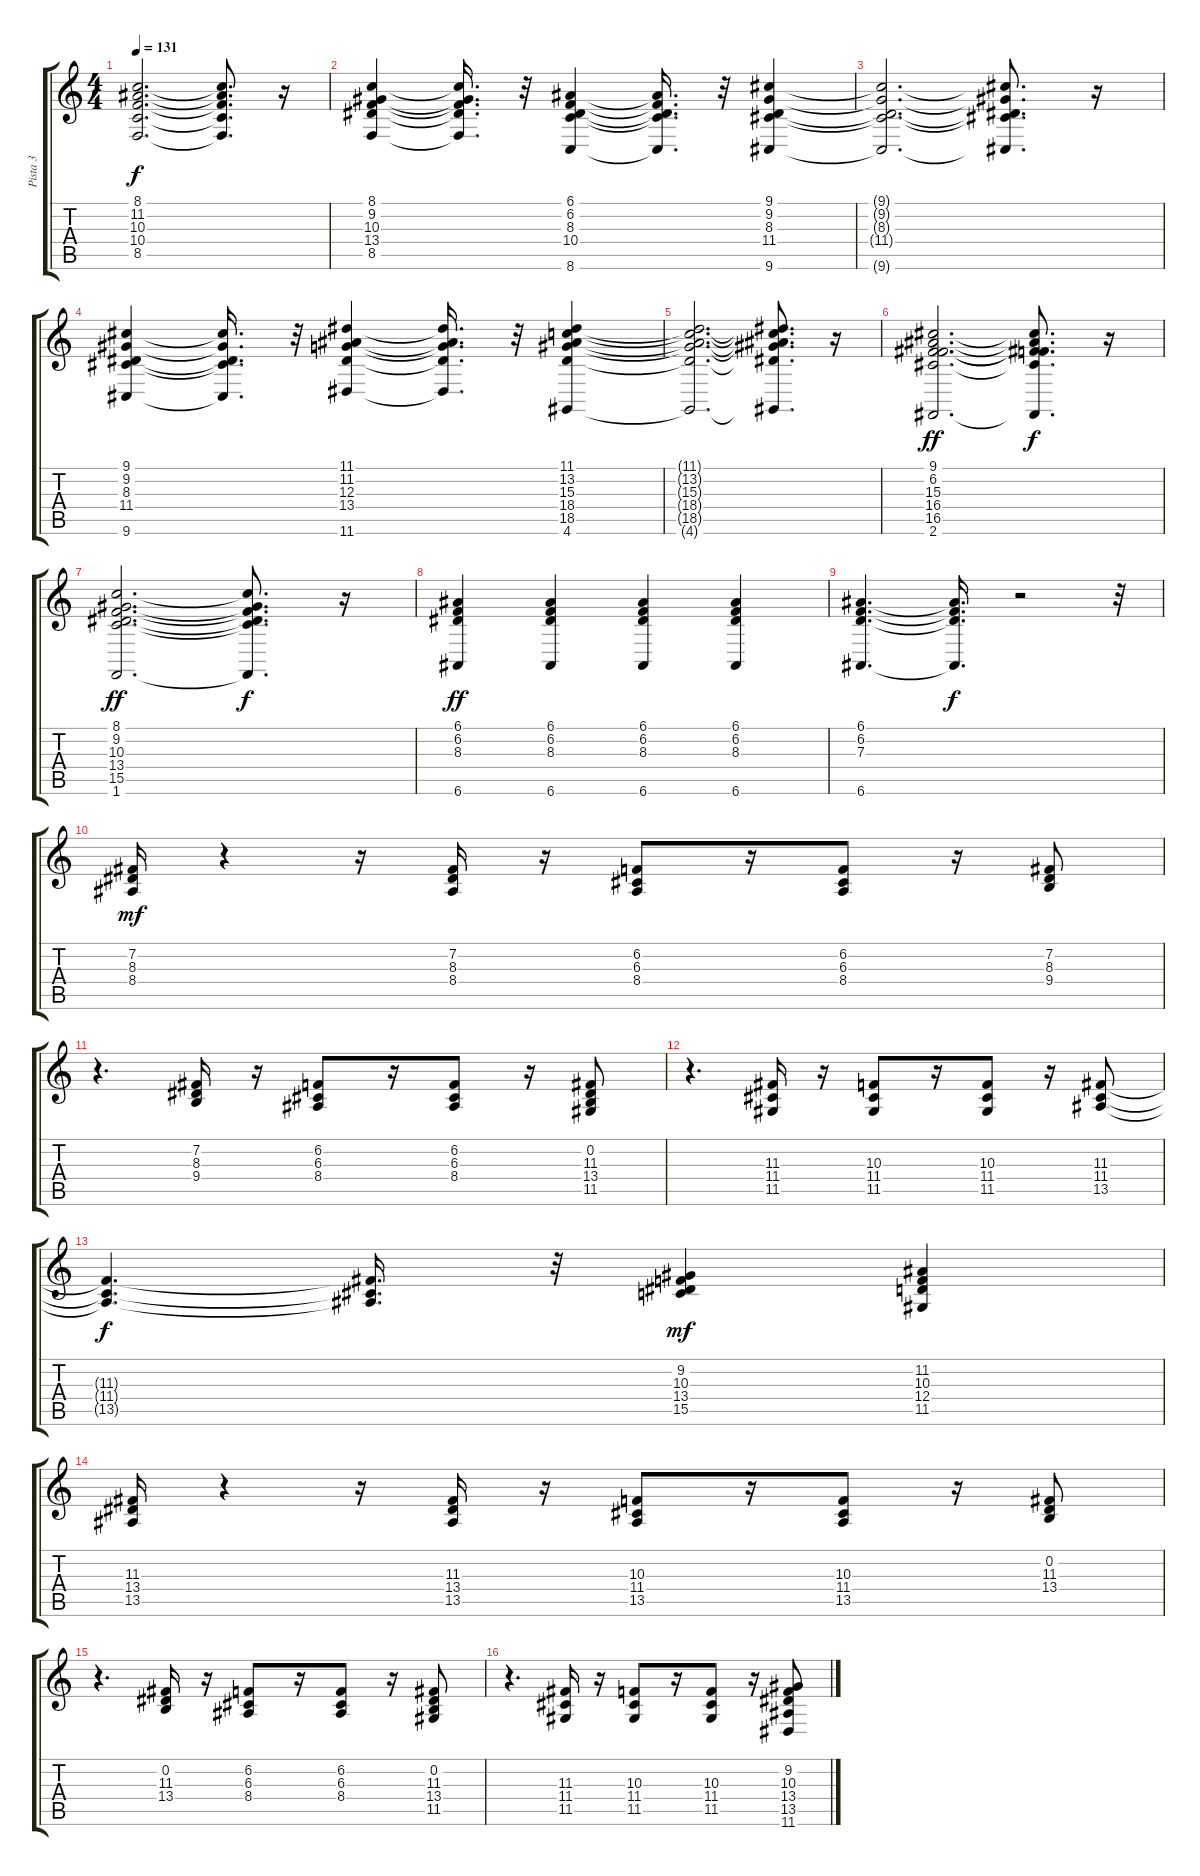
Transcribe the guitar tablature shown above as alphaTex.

\track ("Pista 3" "Pista 3") {instrument brightacousticpiano}
\staff {score tabs}
\tuning (E4 B3 G3 D3 A2 E2) {hide}
\ts (4 4)
\tempo 131
\clef g2
\ks c
(8.1{t} 11.2{t} 10.3{t} 10.4{t} 8.5{t}).2{d dy f} (8.1{t} 11.2{t} 10.3{t} 10.4{t} 8.5{t}).8{d} r.16 |
(8.1 9.2 10.3 13.4 8.5).4 (8.1{t} 9.2{t} 10.3{t} 13.4{t} 8.5{t}).16{d} r.32 (6.1 6.2 8.3 10.4 8.6).4 (6.1{t} 6.2{t} 8.3{t} 10.4{t} 8.6{t}).16{d} r.32 (9.1 9.2 8.3 11.4 9.6).4 |
(9.1{t} 9.2{t} 8.3{t} 11.4{t} 9.6{t}).2{d} (9.1{t} 9.2{t} 8.3{t} 11.4{t} 9.6{t}).8{d} r.16 |
(9.1 9.2 8.3 11.4 9.6).4 (9.1{t} 9.2{t} 8.3{t} 11.4{t} 9.6{t}).16{d} r.32 (11.1 11.2 12.3 13.4 11.6).4 (11.1{t} 11.2{t} 12.3{t} 13.4{t} 11.6{t}).16{d} r.32 (11.1 13.2 15.3 18.4 18.5 4.6).4 |
(11.1{t} 13.2{t} 15.3{t} 18.4{t} 18.5{t} 4.6{t}).2{d} (11.1{t} 13.2{t} 15.3{t} 18.4{t} 18.5{t} 4.6{t}).8{d} r.16 |
(9.1 6.2 15.3 16.4 16.5 2.6).2{d dy ff} (9.1{t} 6.2{t} 15.3{t} 16.4{t} 16.5{t} 2.6{t}).8{d dy f} r.16 |
(8.1 9.2 10.3 13.4 15.5 1.6).2{d dy ff} (8.1{t} 9.2{t} 10.3{t} 13.4{t} 15.5{t} 1.6{t}).8{d dy f} r.16 |
(6.1 6.2 8.3 6.6).4{dy ff} (6.1 6.2 8.3 6.6).4 (6.1 6.2 8.3 6.6).4 (6.1 6.2 8.3 6.6).4 |
(6.1 6.2 7.3 6.6).4{d} (6.1{t} 6.2{t} 7.3{t} 6.6{t}).16{d dy f} r.2 r.32 |
(7.2 8.3 8.4).16{dy mf} r.4 r.16 (7.2 8.3 8.4).16 r.16 (6.2 6.3 8.4).8 r.16 (6.2 6.3 8.4).8 r.16 (7.2 8.3 9.4).8 |
r.4{d} (7.2 8.3 9.4).16 r.16 (6.2 6.3 8.4).8 r.16 (6.2 6.3 8.4).8 r.16 (0.2 11.3 13.4 11.5).8 |
r.4{d} (11.3 11.4 11.5).16 r.16 (10.3 11.4 11.5).8 r.16 (10.3 11.4 11.5).8 r.16 (11.3 11.4 13.5).8 |
(11.3{t} 11.4{t} 13.5{t}).4{d dy f} (11.3{t} 11.4{t} 13.5{t}).16{d} r.32 (9.2 10.3 13.4 15.5).4{dy mf} (11.2 10.3 12.4 11.5).4 |
(11.3 13.4 13.5).16 r.4 r.16 (11.3 13.4 13.5).16 r.16 (10.3 11.4 13.5).8 r.16 (10.3 11.4 13.5).8 r.16 (0.2 11.3 13.4).8 |
r.4{d} (0.2 11.3 13.4).16 r.16 (6.2 6.3 8.4).8 r.16 (6.2 6.3 8.4).8 r.16 (0.2 11.3 13.4 11.5).8 |
r.4{d} (11.3 11.4 11.5).16 r.16 (10.3 11.4 11.5).8 r.16 (10.3 11.4 11.5).8 r.16 (9.2 10.3 13.4 13.5 11.6).8
